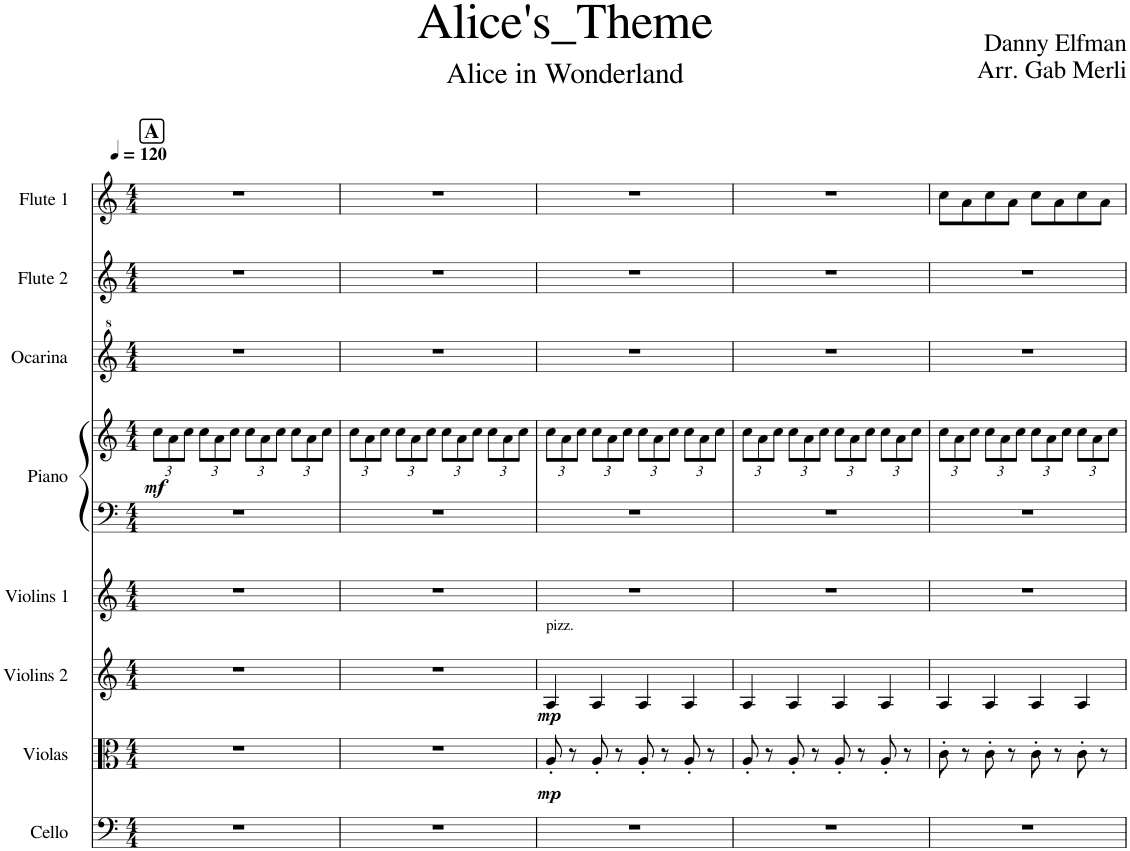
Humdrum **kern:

**kern	**kern	**dynam	**kern	**dynam	**kern	**kern	**kern	**dynam	**kern	**kern	**kern
*part8	*part7	*part7	*part6	*part6	*part5	*part4	*part4	*part4	*part3	*part2	*part1
*staff9	*staff8	*staff8	*staff7	*staff7	*staff6	*staff5	*staff4	*staff4/5	*staff3	*staff2	*staff1
*I"Cello	*I"Violas	*	*I"Violins 2	*	*I"Violins 1	*I"Piano	*	*	*I"Ocarina	*I"Flute 2	*I"Flute 1
*	*I'Vlas.	*	*I'Vlns. 2	*	*I'Vlns. 1	*I'Pno	*	*	*I'Oc.	*I'Fl. 2	*I'Fl. 1
*clefF4	*clefC3	*	*clefG2	*	*clefG2	*clefF4	*clefG2	*	*clefG^2	*clefG2	*clefG2
*k[]	*k[]	*	*k[]	*	*k[]	*k[]	*k[]	*	*k[]	*k[]	*k[]
*M4/4	*M4/4	*	*M4/4	*	*M4/4	*M4/4	*M4/4	*	*M4/4	*M4/4	*M4/4
*MM120	*MM120	*	*MM120	*	*MM120	*MM120	*MM120	*	*MM120	*MM120	*MM120
*	*	*	*	*	*	*	*Xbrackettup	*	*	*	*
!!LO:REH:place=s1:a:B:cj:fs=14:t=A
=1	=1	=1	=1	=1	=1	=1	=1	=1	=1	=1	=1
!	!	!	!	!	!	!	!	!LO:DY:b	!	!	!
1r	1r	.	1r	.	1r	1r	12cc\L	mf	1r	1r	1r
.	.	.	.	.	.	.	12a\	.	.	.	.
.	.	.	.	.	.	.	12cc\J	.	.	.	.
.	.	.	.	.	.	.	12cc\L	.	.	.	.
.	.	.	.	.	.	.	12a\	.	.	.	.
.	.	.	.	.	.	.	12cc\J	.	.	.	.
.	.	.	.	.	.	.	12cc\L	.	.	.	.
.	.	.	.	.	.	.	12a\	.	.	.	.
.	.	.	.	.	.	.	12cc\J	.	.	.	.
.	.	.	.	.	.	.	12cc\L	.	.	.	.
.	.	.	.	.	.	.	12a\	.	.	.	.
.	.	.	.	.	.	.	12cc\J	.	.	.	.
=2	=2	=2	=2	=2	=2	=2	=2	=2	=2	=2	=2
1r	1r	.	1r	.	1r	1r	12cc\L	.	1r	1r	1r
.	.	.	.	.	.	.	12a\	.	.	.	.
.	.	.	.	.	.	.	12cc\J	.	.	.	.
.	.	.	.	.	.	.	12cc\L	.	.	.	.
.	.	.	.	.	.	.	12a\	.	.	.	.
.	.	.	.	.	.	.	12cc\J	.	.	.	.
.	.	.	.	.	.	.	12cc\L	.	.	.	.
.	.	.	.	.	.	.	12a\	.	.	.	.
.	.	.	.	.	.	.	12cc\J	.	.	.	.
.	.	.	.	.	.	.	12cc\L	.	.	.	.
.	.	.	.	.	.	.	12a\	.	.	.	.
.	.	.	.	.	.	.	12cc\J	.	.	.	.
=3	=3	=3	=3	=3	=3	=3	=3	=3	=3	=3	=3
!	!	!	!LO:TX:a:t=pizz.	!	!	!	!	!	!	!	!
!	!	!LO:DY:b	!	!LO:DY:b	!	!	!	!	!	!	!
1r	8A'/	mp	4A/	mp	1r	1r	12cc\L	.	1r	1r	1r
.	.	.	.	.	.	.	12a\	.	.	.	.
.	8r	.	.	.	.	.	.	.	.	.	.
.	.	.	.	.	.	.	12cc\J	.	.	.	.
.	8A'/	.	4A/	.	.	.	12cc\L	.	.	.	.
.	.	.	.	.	.	.	12a\	.	.	.	.
.	8r	.	.	.	.	.	.	.	.	.	.
.	.	.	.	.	.	.	12cc\J	.	.	.	.
.	8A'/	.	4A/	.	.	.	12cc\L	.	.	.	.
.	.	.	.	.	.	.	12a\	.	.	.	.
.	8r	.	.	.	.	.	.	.	.	.	.
.	.	.	.	.	.	.	12cc\J	.	.	.	.
.	8A'/	.	4A/	.	.	.	12cc\L	.	.	.	.
.	.	.	.	.	.	.	12a\	.	.	.	.
.	8r	.	.	.	.	.	.	.	.	.	.
.	.	.	.	.	.	.	12cc\J	.	.	.	.
=4	=4	=4	=4	=4	=4	=4	=4	=4	=4	=4	=4
1r	8A'/	.	4A/	.	1r	1r	12cc\L	.	1r	1r	1r
.	.	.	.	.	.	.	12a\	.	.	.	.
.	8r	.	.	.	.	.	.	.	.	.	.
.	.	.	.	.	.	.	12cc\J	.	.	.	.
.	8A'/	.	4A/	.	.	.	12cc\L	.	.	.	.
.	.	.	.	.	.	.	12a\	.	.	.	.
.	8r	.	.	.	.	.	.	.	.	.	.
.	.	.	.	.	.	.	12cc\J	.	.	.	.
.	8A'/	.	4A/	.	.	.	12cc\L	.	.	.	.
.	.	.	.	.	.	.	12a\	.	.	.	.
.	8r	.	.	.	.	.	.	.	.	.	.
.	.	.	.	.	.	.	12cc\J	.	.	.	.
.	8A'/	.	4A/	.	.	.	12cc\L	.	.	.	.
.	.	.	.	.	.	.	12a\	.	.	.	.
.	8r	.	.	.	.	.	.	.	.	.	.
.	.	.	.	.	.	.	12cc\J	.	.	.	.
=5	=5	=5	=5	=5	=5	=5	=5	=5	=5	=5	=5
1r	8c'\	.	4A/	.	1r	1r	12cc\L	.	1r	1r	8cc\L
.	.	.	.	.	.	.	12a\	.	.	.	.
.	8r	.	.	.	.	.	.	.	.	.	8a\
.	.	.	.	.	.	.	12cc\J	.	.	.	.
.	8c'\	.	4A/	.	.	.	12cc\L	.	.	.	8cc\
.	.	.	.	.	.	.	12a\	.	.	.	.
.	8r	.	.	.	.	.	.	.	.	.	8a\J
.	.	.	.	.	.	.	12cc\J	.	.	.	.
.	8c'\	.	4A/	.	.	.	12cc\L	.	.	.	8cc\L
.	.	.	.	.	.	.	12a\	.	.	.	.
.	8r	.	.	.	.	.	.	.	.	.	8a\
.	.	.	.	.	.	.	12cc\J	.	.	.	.
.	8c'\	.	4A/	.	.	.	12cc\L	.	.	.	8cc\
.	.	.	.	.	.	.	12a\	.	.	.	.
.	8r	.	.	.	.	.	.	.	.	.	8a\J
.	.	.	.	.	.	.	12cc\J	.	.	.	.
=	=	=	=	=	=	=	=	=	=	=	=
*-	*-	*-	*-	*-	*-	*-	*-	*-	*-	*-	*-
